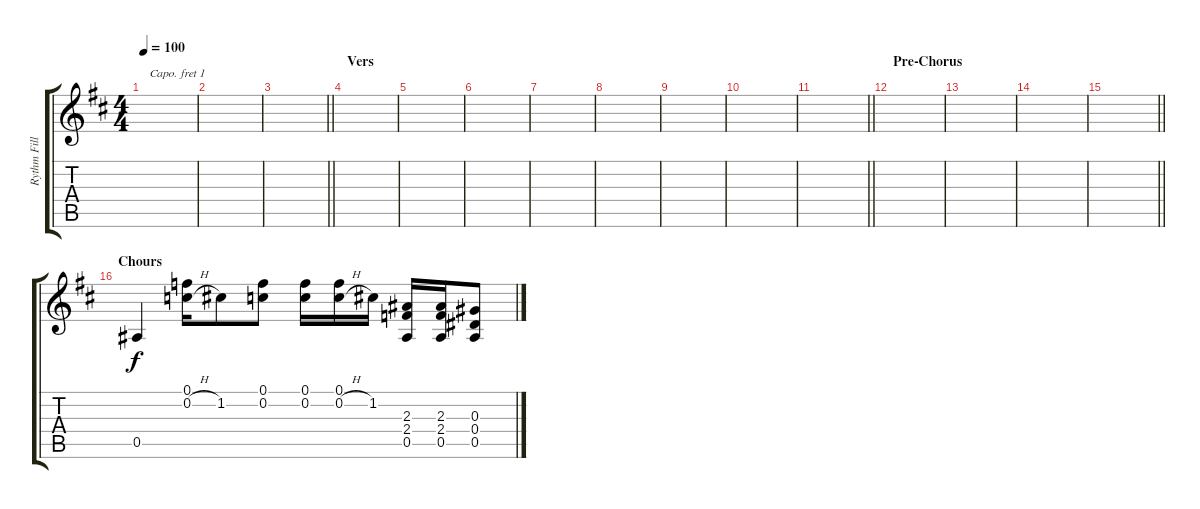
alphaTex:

\track ("Rythm Fills" "Rythm Fill") {instrument electricguitarclean}
\staff {score tabs}
\capo 1
\tuning (E4 B3 G3 D3 A2 E2) {hide}
\ts (4 4)
\tempo 100
\clef g2
\ks d
|
|
\barLineRight lightlight
|
\section ("" "Vers")
|
|
|
|
|
|
|
\barLineRight lightlight
|
\section ("" "Pre-Chorus")
|
|
|
\barLineRight lightlight
|
\section ("" "Chours")
0.5.4 (0.1 0.2{h}).16 1.2.8 (0.1 0.2).8 (0.1 0.2).16 (0.1 0.2{h}).16 1.2.16 (2.3 2.4 0.5).16 (2.3 2.4 0.5).16 (0.3 0.4 0.5).8
